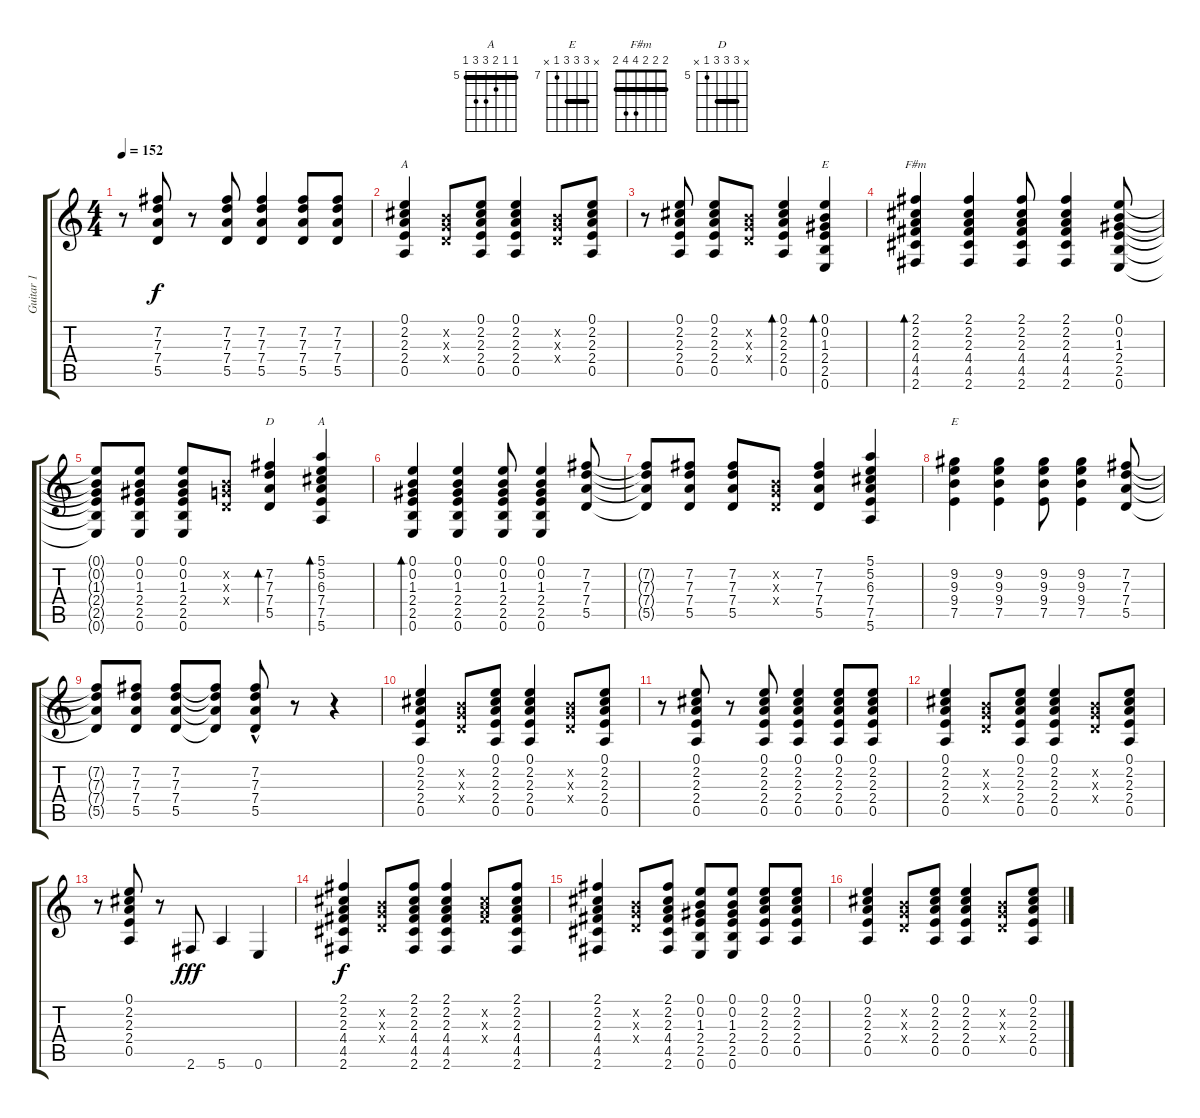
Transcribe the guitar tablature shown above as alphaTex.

\track ("Guitar 1" "Guitar 1") {instrument distortionguitar}
\staff {score tabs}
\tuning (E4 B3 G3 D3 A2 E2) {hide}
\chord ("A" 0 2 2 2 0 x)
\chord ("E" 0 0 1 2 2 0)
\chord ("F#m" 2 2 2 4 4 2) {barre 2}
\chord ("D" x 7 7 7 5 x) {firstfret 5 barre 7}
\chord ("A" 5 5 6 7 7 5) {firstfret 5 barre 5}
\chord ("E" x 9 9 9 7 x) {firstfret 7 barre 9}
\ts (4 4)
\tempo 152
\clef g2
\ks c
r.8{dy f} (7.2 7.3 7.4 5.5).8 r.8 (7.2 7.3 7.4 5.5).8 (7.2 7.3 7.4 5.5).4 (7.2 7.3 7.4 5.5).8 (7.2 7.3 7.4 5.5).8 |
(0.1 2.2 2.3 2.4 0.5).4{ch "A"} (0.2{x} 0.3{x} 0.4{x}).8 (0.1 2.2 2.3 2.4 0.5).8 (0.1 2.2 2.3 2.4 0.5).4 (0.2{x} 0.3{x} 0.4{x}).8 (0.1 2.2 2.3 2.4 0.5).8 |
r.8{volume 8} (0.1 2.2 2.3 2.4 0.5).8 (0.1 2.2 2.3 2.4 0.5).8 (0.2{x} 0.3{x} 0.4{x}).8 (0.1 2.2 2.3 2.4 0.5).4{bd 60} (0.1 0.2 1.3 2.4 2.5 0.6).4{bd 60 ch "E"} |
(2.1 2.2 2.3 4.4 4.5 2.6).4{bd 60 ch "F#m"} (2.1 2.2 2.3 4.4 4.5 2.6).4 (2.1 2.2 2.3 4.4 4.5 2.6).8 (2.1 2.2 2.3 4.4 4.5 2.6).4 (0.1 0.2 1.3 2.4 2.5 0.6).8 |
(0.1{t} 0.2{t} 1.3{t} 2.4{t} 2.5{t} 0.6{t}).8 (0.1 0.2 1.3 2.4 2.5 0.6).8 (0.1 0.2 1.3 2.4 2.5 0.6).8 (0.2{x} 0.3{x} 0.4{x}).8 (7.2 7.3 7.4 5.5).4{bd 60 ch "D"} (5.1 5.2 6.3 7.4 7.5 5.6).4{bd 60 ch "A"} |
(0.1 0.2 1.3 2.4 2.5 0.6).4{bd 60} (0.1 0.2 1.3 2.4 2.5 0.6).4 (0.1 0.2 1.3 2.4 2.5 0.6).8 (0.1 0.2 1.3 2.4 2.5 0.6).4 (7.2 7.3 7.4 5.5).8 |
(7.2{t} 7.3{t} 7.4{t} 5.5{t}).8 (7.2 7.3 7.4 5.5).8 (7.2 7.3 7.4 5.5).8 (0.2{x} 0.3{x} 0.4{x}).8 (7.2 7.3 7.4 5.5).4 (5.1 5.2 6.3 7.4 7.5 5.6).4 |
(9.2 9.3 9.4 7.5).4{ch "E"} (9.2 9.3 9.4 7.5).4 (9.2 9.3 9.4 7.5).8 (9.2 9.3 9.4 7.5).4 (7.2 7.3 7.4 5.5).8 |
(7.2{t} 7.3{t} 7.4{t} 5.5{t}).8 (7.2 7.3 7.4 5.5).8 (7.2 7.3 7.4 5.5).8 (7.2{t} 7.3{t} 7.4{t} 5.5{t}).8 (7.2 7.3{hac} 7.4 5.5).8 r.8 r.4 |
(0.1 2.2 2.3 2.4 0.5).4{volume 12 instrument acousticguitarsteel} (0.2{x} 0.3{x} 0.4{x}).8 (0.1 2.2 2.3 2.4 0.5).8 (0.1 2.2 2.3 2.4 0.5).4 (0.2{x} 0.3{x} 0.4{x}).8 (0.1 2.2 2.3 2.4 0.5).8 |
r.8 (0.1 2.2 2.3 2.4 0.5).8 r.8 (0.1 2.2 2.3 2.4 0.5).8 (0.1 2.2 2.3 2.4 0.5).4 (0.1 2.2 2.3 2.4 0.5).8 (0.1 2.2 2.3 2.4 0.5).8 |
(0.1 2.2 2.3 2.4 0.5).4 (0.2{x} 0.3{x} 0.4{x}).8 (0.1 2.2 2.3 2.4 0.5).8 (0.1 2.2 2.3 2.4 0.5).4 (0.2{x} 0.3{x} 0.4{x}).8 (0.1 2.2 2.3 2.4 0.5).8 |
r.8 (0.1 2.2 2.3 2.4 0.5).8 r.8 2.6.8{dy fff} 5.6.4 0.6.4 |
(2.1 2.2 2.3 4.4 4.5 2.6).4{dy f volume 10} (0.2{x} 0.3{x} 0.4{x}).8 (2.1 2.2 2.3 4.4 4.5 2.6).8 (2.1 2.2 2.3 4.4 4.5 2.6).4 (2.2{x} 2.3{x} 4.4{x}).8 (2.1 2.2 2.3 4.4 4.5 2.6).8 |
(2.1 2.2 2.3 4.4 4.5 2.6).4 (0.2{x} 0.3{x} 0.4{x}).8 (2.1 2.2 2.3 4.4 4.5 2.6).8 (0.1 0.2 1.3 2.4 2.5 0.6).8 (0.1 0.2 1.3 2.4 2.5 0.6).8 (0.1 2.2 2.3 2.4 0.5).8 (0.1 2.2 2.3 2.4 0.5).8 |
(0.1 2.2 2.3 2.4 0.5).4 (0.2{x} 0.3{x} 0.4{x}).8 (0.1 2.2 2.3 2.4 0.5).8 (0.1 2.2 2.3 2.4 0.5).4 (0.2{x} 0.3{x} 0.4{x}).8 (0.1 2.2 2.3 2.4 0.5).8
